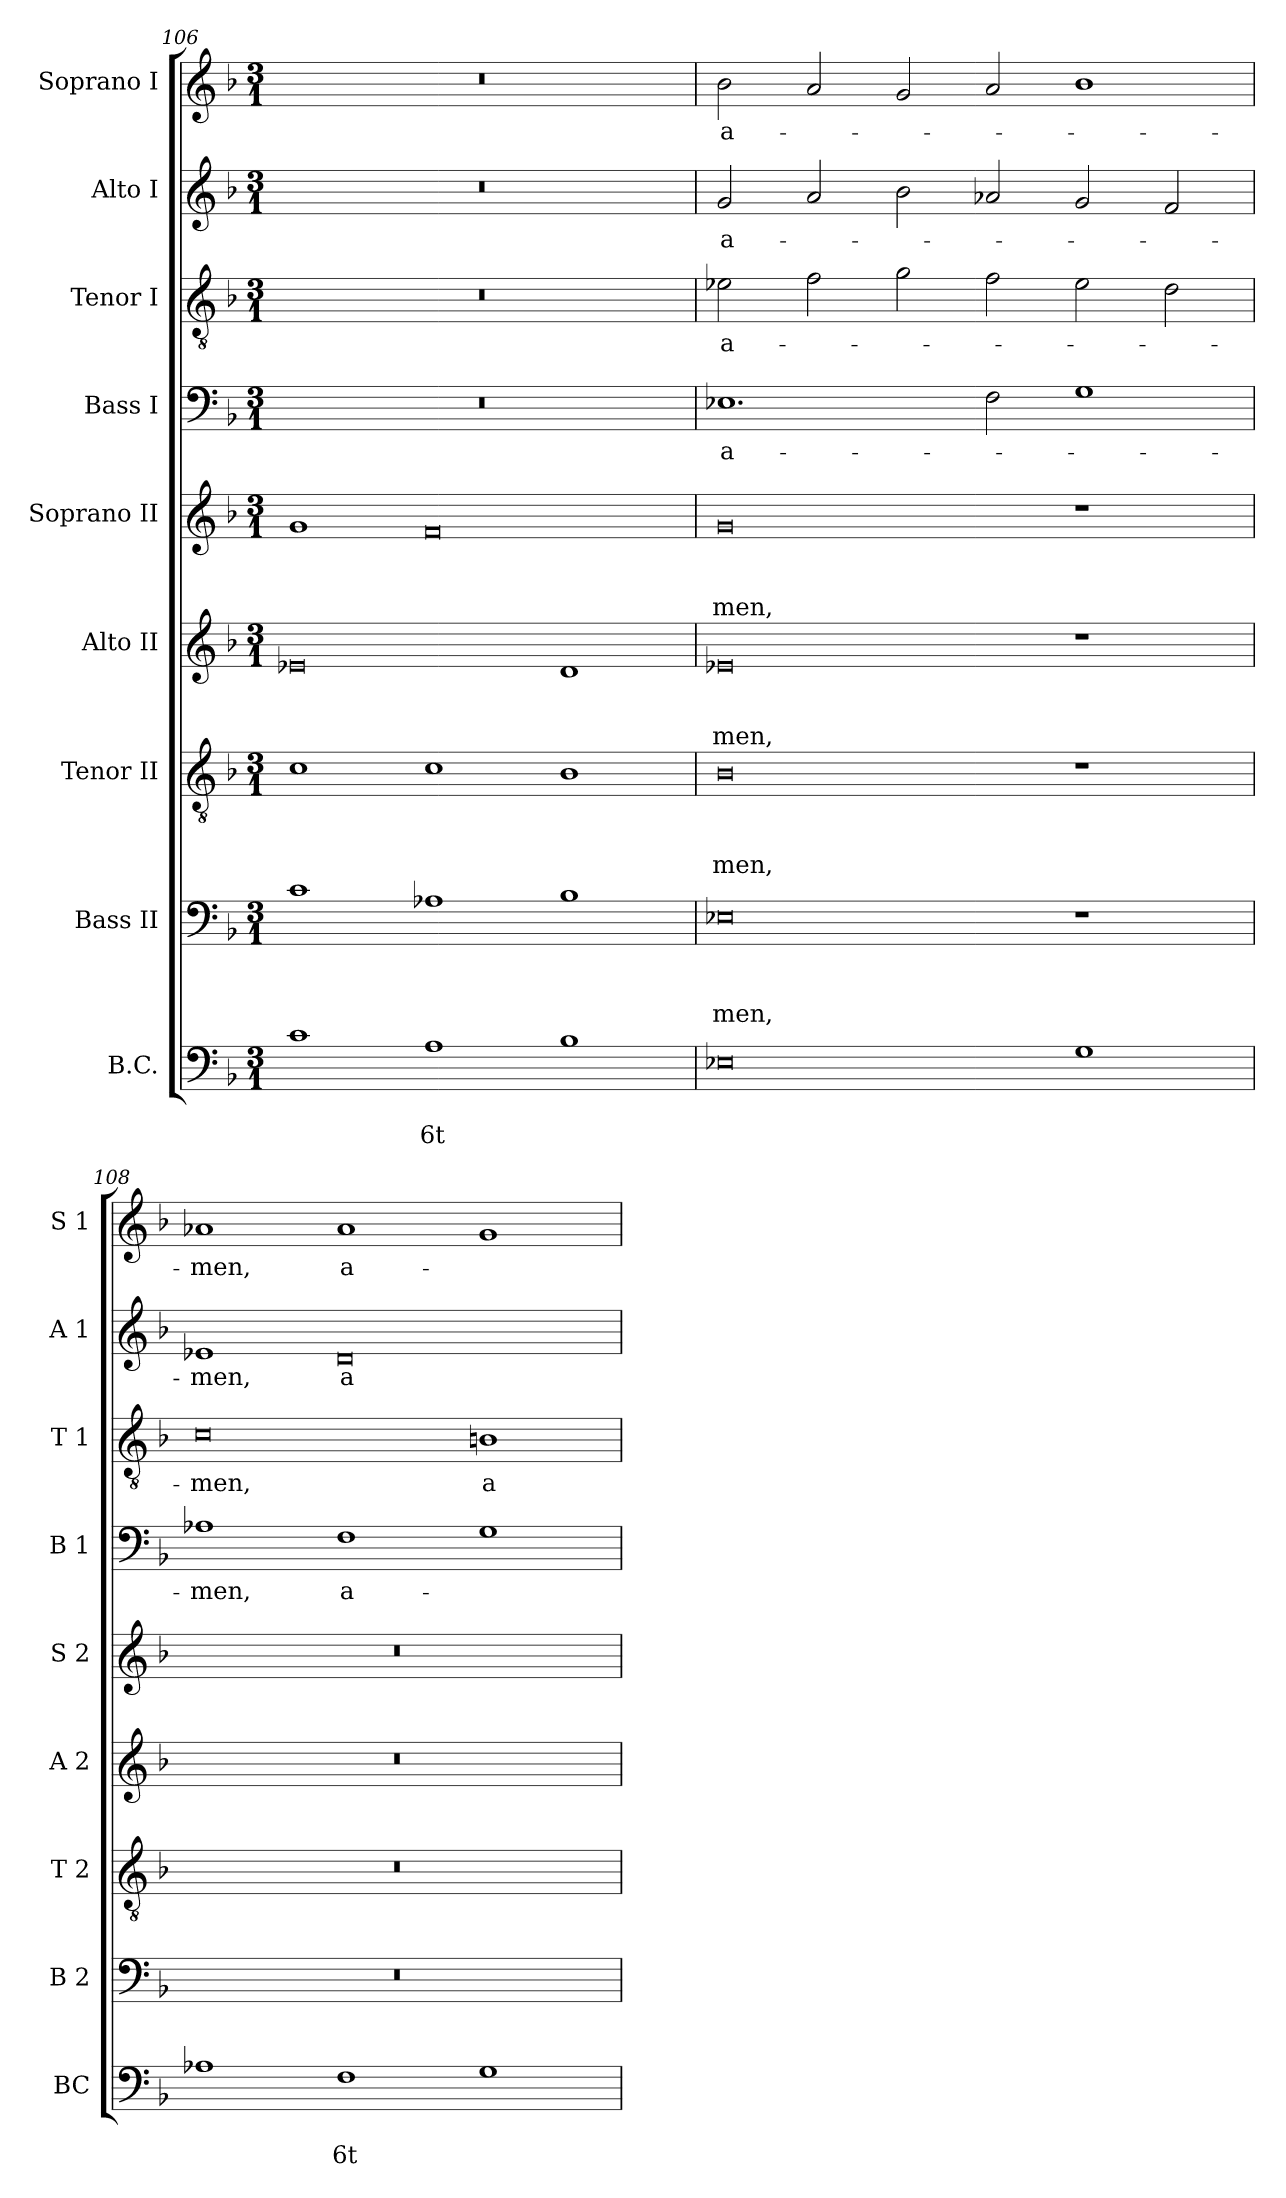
**kern	**text	**text	**kern	**text	**text	**text	**kern	**text	**text	**text	**kern	**text	**text	**text	**kern	**text	**text	**text	**kern	**text	**kern	**text	**kern	**text	**kern	**text
*part9	*part9	*part9	*part8	*part8	*part8	*part8	*part7	*part7	*part7	*part7	*part6	*part6	*part6	*part6	*part5	*part5	*part5	*part5	*part4	*part4	*part3	*part3	*part2	*part2	*part1	*part1
*staff9	*staff9	*staff9	*staff8	*staff8	*staff8	*staff8	*staff7	*staff7	*staff7	*staff7	*staff6	*staff6	*staff6	*staff6	*staff5	*staff5	*staff5	*staff5	*staff4	*staff4	*staff3	*staff3	*staff2	*staff2	*staff1	*staff1
*I"B.C.	*	*	*I"Bass II	*	*	*	*I"Tenor II	*	*	*	*I"Alto II	*	*	*	*I"Soprano II	*	*	*	*I"Bass I	*	*I"Tenor I	*	*I"Alto I	*	*I"Soprano I	*
*I'BC	*	*	*I'B 2	*	*	*	*I'T 2	*	*	*	*I'A 2	*	*	*	*I'S 2	*	*	*	*I'B 1	*	*I'T 1	*	*I'A 1	*	*I'S 1	*
*clefF4	*	*	*clefF4	*	*	*	*clefGv2	*	*	*	*clefG2	*	*	*	*clefG2	*	*	*	*clefF4	*	*clefGv2	*	*clefG2	*	*clefG2	*
*k[b-]	*	*	*k[b-]	*	*	*	*k[b-]	*	*	*	*k[b-]	*	*	*	*k[b-]	*	*	*	*k[b-]	*	*k[b-]	*	*k[b-]	*	*k[b-]	*
*F:	*	*	*F:	*	*	*	*F:	*	*	*	*F:	*	*	*	*F:	*	*	*	*F:	*	*F:	*	*F:	*	*F:	*
*M3/1	*	*	*M3/1	*	*	*	*M3/1	*	*	*	*M3/1	*	*	*	*M3/1	*	*	*	*M3/1	*	*M3/1	*	*M3/1	*	*M3/1	*
=106	=106	=106	=106	=106	=106	=106	=106	=106	=106	=106	=106	=106	=106	=106	=106	=106	=106	=106	=106	=106	=106	=106	=106	=106	=106	=106
1c	.	.	1c	.	.	.	1c	.	.	.	0e-X	.	.	.	1g	.	.	.	0.r	.	0.r	.	0.r	.	0.r	.
!	!	!LO:LY:b	!	!	!	!	!	!	!	!	!	!	!	!	!	!	!	!	!	!	!	!	!	!	!	!
1A	.	6t	1A-X	.	.	.	1c	.	.	.	.	.	.	.	0f	.	.	.	.	.	.	.	.	.	.	.
1B-	.	.	1B-	.	.	.	1B-	.	.	.	1d	.	.	.	.	.	.	.	.	.	.	.	.	.	.	.
=107	=107	=107	=107	=107	=107	=107	=107	=107	=107	=107	=107	=107	=107	=107	=107	=107	=107	=107	=107	=107	=107	=107	=107	=107	=107	=107
!	!	!	!	!	!	!LO:LY:b	!	!	!	!LO:LY:b	!	!	!	!LO:LY:b	!	!	!	!LO:LY:b	!	!LO:LY:b	!	!LO:LY:b	!	!LO:LY:b	!	!LO:LY:b
0E-X	.	.	0E-X	.	.	-men,	0B-	.	.	-men,	0e-X	.	.	-men,	0g	.	.	-men,	1.E-X	a-	2e-X\	a-	2g/	a-	2b-\	a-
.	.	.	.	.	.	.	.	.	.	.	.	.	.	.	.	.	.	.	.	.	2f\	.	2a/	.	2a/	.
.	.	.	.	.	.	.	.	.	.	.	.	.	.	.	.	.	.	.	.	.	2g\	.	2b-\	.	2g/	.
.	.	.	.	.	.	.	.	.	.	.	.	.	.	.	.	.	.	.	2F\	.	2f\	.	2a-X/	.	2a/	.
1G	.	.	1r	.	.	.	1r	.	.	.	1r	.	.	.	1r	.	.	.	1G	.	2e-\	.	2g/	.	1b-	.
.	.	.	.	.	.	.	.	.	.	.	.	.	.	.	.	.	.	.	.	.	2d\	.	2f/	.	.	.
=108	=108	=108	=108	=108	=108	=108	=108	=108	=108	=108	=108	=108	=108	=108	=108	=108	=108	=108	=108	=108	=108	=108	=108	=108	=108	=108
!	!	!	!	!	!	!	!	!	!	!	!	!	!	!	!	!	!	!	!	!LO:LY:b	!	!LO:LY:b	!	!LO:LY:b	!	!LO:LY:b
1A-X	.	.	0.r	.	.	.	0.r	.	.	.	0.r	.	.	.	0.r	.	.	.	1A-X	-men,	0c	-men,	1e-X	-men,	1a-X	-men,
!	!	!LO:LY:b	!	!	!	!	!	!	!	!	!	!	!	!	!	!	!	!	!	!LO:LY:b	!	!	!	!LO:LY:b	!	!LO:LY:b
1F	.	6t	.	.	.	.	.	.	.	.	.	.	.	.	.	.	.	.	1F	a-	.	.	0d	a-	1a-	a-
!	!	!	!	!	!	!	!	!	!	!	!	!	!	!	!	!	!	!	!	!	!	!LO:LY:b	!	!	!	!
1G	.	.	.	.	.	.	.	.	.	.	.	.	.	.	.	.	.	.	1G	.	1Bn	a-	.	.	1g	.
=	=	=	=	=	=	=	=	=	=	=	=	=	=	=	=	=	=	=	=	=	=	=	=	=	=	=
*-	*-	*-	*-	*-	*-	*-	*-	*-	*-	*-	*-	*-	*-	*-	*-	*-	*-	*-	*-	*-	*-	*-	*-	*-	*-	*-
